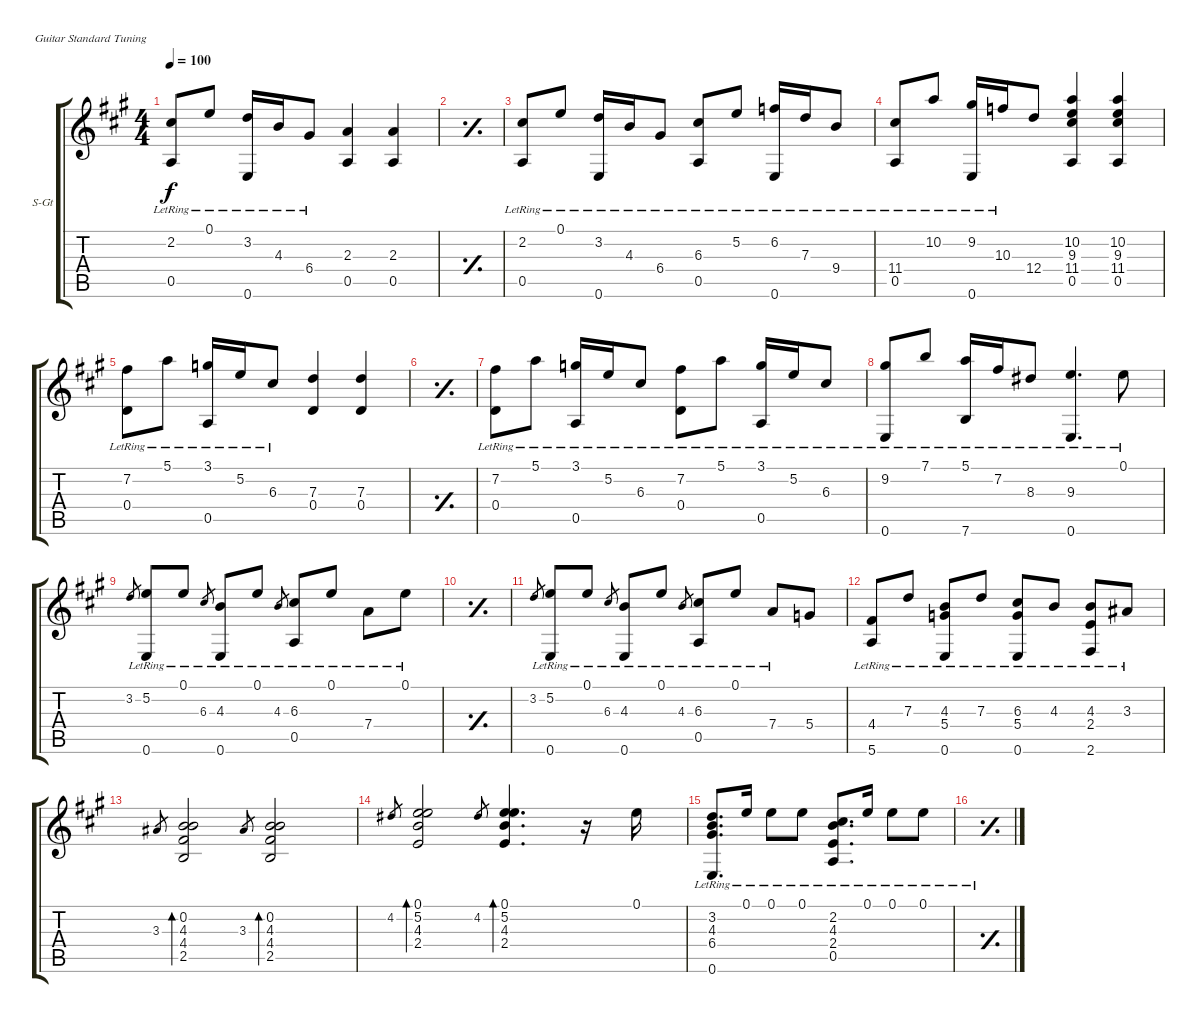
\defaultSystemsLayout 4
\bracketExtendMode groupsimilarinstruments
\firstSystemTrackNameOrientation horizontal
\otherSystemsTrackNameOrientation horizontal
\track ("Steel Guitar" "S-Gt") {instrument acousticguitarsteel}
\staff {score tabs}
\tuning (E4 B3 G3 D3 A2 E2)
\ts (4 4)
\tempo 100
\clef g2
\ks a
(0.5{lr} 2.2{lr}).8{dy f instrument acousticguitarsteel} 0.1{lr}.8 (0.6{lr} 3.2{lr}).16 4.3{lr}.16 6.4{lr}.8 (0.5 2.3).4 (0.5 2.3).4 |
\simile simple
|
\simile none
(0.5{lr} 2.2{lr}).8 0.1{lr}.8 (0.6{lr} 3.2{lr}).16 4.3{lr}.16 6.4{lr}.8 (0.5{lr} 6.3{lr}).8 5.2{lr}.8 (6.2{lr} 0.6{lr}).16 7.3{lr}.16 9.4{lr}.8 |
(0.5{lr} 11.4{lr}).8 10.2{lr}.8 (9.2{lr} 0.6{lr}).16 10.3{lr}.16 12.4.8 (0.5 11.4 9.3 10.2).4 (0.5 11.4 9.3 10.2).4 |
(0.4{lr} 7.2{lr}).8 5.1{lr}.8 (3.1{lr} 0.5{lr}).16 5.2{lr}.16 6.3{lr}.8 (0.4 7.3).4 (7.3 0.4).4 |
\simile simple
|
\simile none
(0.4{lr} 7.2{lr}).8 5.1{lr}.8 (3.1{lr} 0.5{lr}).16 5.2{lr}.16 6.3{lr}.8 (0.4{lr} 7.2{lr}).8 5.1{lr}.8 (3.1{lr} 0.5{lr}).16 5.2{lr}.16 6.3{lr}.8 |
(9.2{lr} 0.6{lr}).8 7.1{lr}.8 (5.1{lr} 7.6{lr}).16 7.2{lr}.16 8.3{lr}.8 (9.3{lr} 0.6{lr}).4{d} 0.1{lr}.8 |
3.2.8{gr} (5.2{lr} 0.6{lr}).8 0.1{lr}.8 6.3{lr}.8{gr} (4.3{lr} 0.6{lr}).8 0.1{lr}.8 4.3{lr}.8{gr} (6.3{lr} 0.5{lr}).8 0.1{lr}.8 7.4{lr}.8 0.1{lr}.8 |
\simile simple
|
\simile none
3.2.8{gr} (5.2{lr} 0.6{lr}).8 0.1{lr}.8 6.3{lr}.8{gr} (4.3{lr} 0.6{lr}).8 0.1{lr}.8 4.3{lr}.8{gr} (6.3{lr} 0.5{lr}).8 0.1{lr}.8 7.4{lr}.8 5.4.8 |
(5.6{lr} 4.4{lr}).8 7.3{lr}.8 (0.6{lr} 5.4{lr} 4.3{lr}).8 7.3{lr}.8 (6.3{lr} 5.4{lr} 0.6{lr}).8 4.3{lr}.8 (4.3{lr} 2.4{lr} 2.6{lr}).8 3.3{lr}.8 |
3.3.8{gr} (2.5 4.4 4.3 0.2).2{bd 240} 3.3.8{gr} (2.5 4.4 4.3 0.2).2{bd 237} |
4.2.8{gr} (2.4 4.3 5.2 0.1).2{bd 234} 4.2.8{gr} (2.4 4.3 5.2 0.1).4{d bd 234} r.16 0.1.16 |
(3.2{lr} 0.6{lr} 6.4{lr} 4.3{lr}).8{d} 0.1{lr}.16 0.1{lr}.8 0.1{lr}.8 (0.5{lr} 2.4{lr} 4.3{lr} 2.2{lr}).8{d} 0.1{lr}.16 0.1{lr}.8 0.1{lr}.8 |
\simile simple
